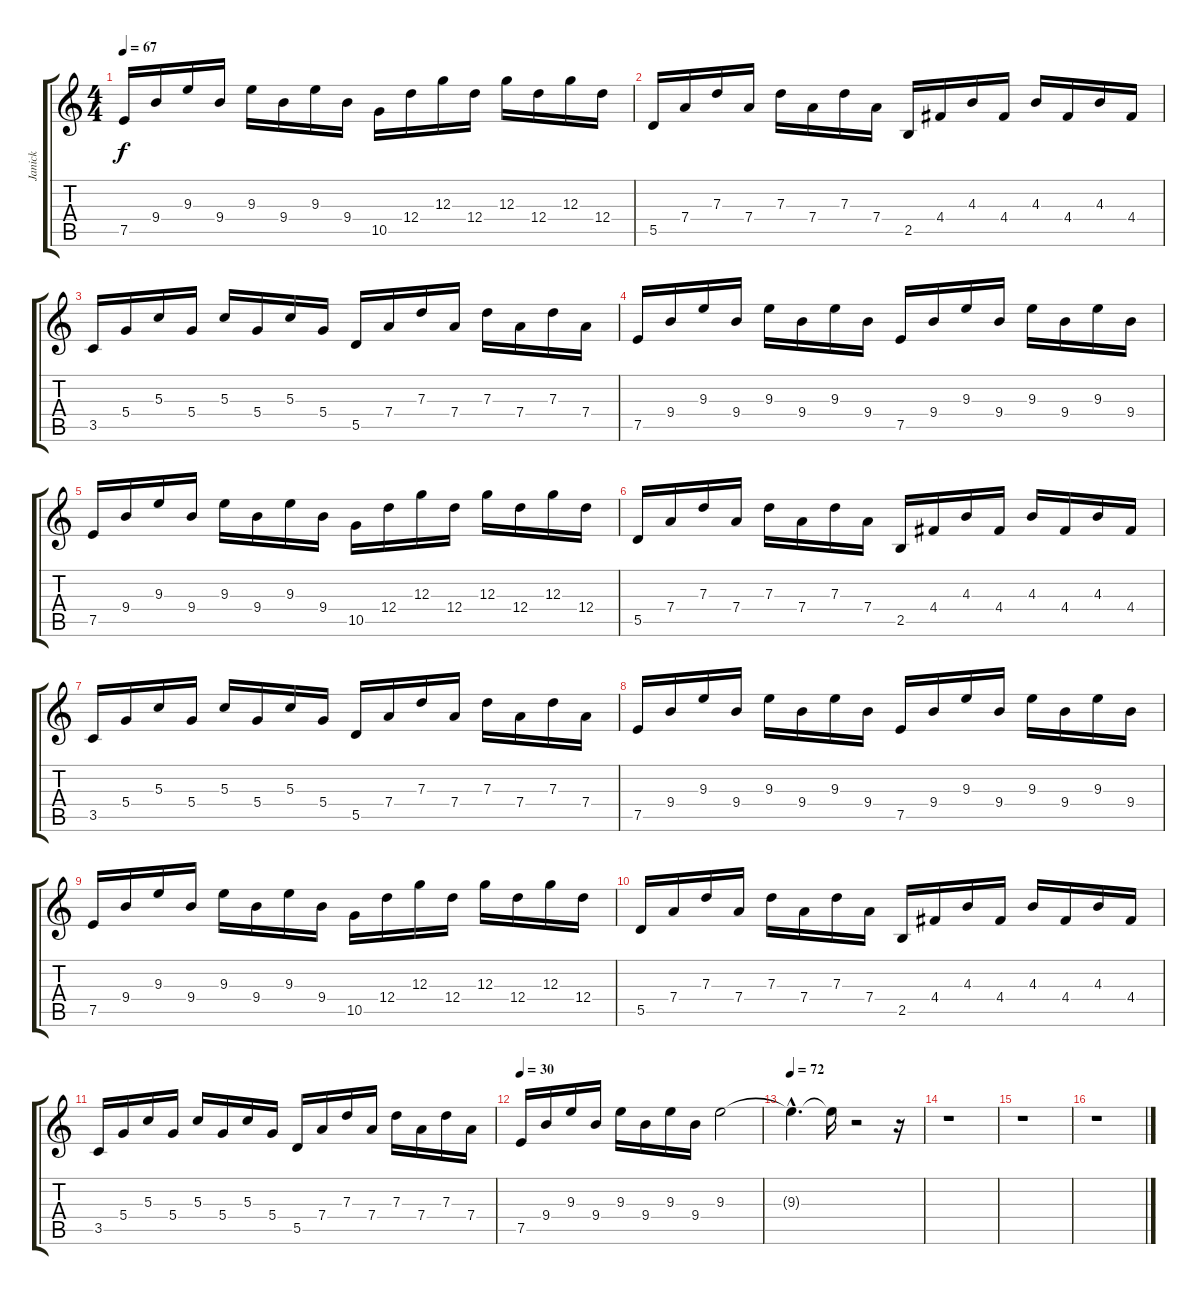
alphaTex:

\track ("Janick" "Janick") {instrument acousticguitarnylon}
\staff {score tabs}
\tuning (E4 B3 G3 D3 A2 E2) {hide}
\ts (4 4)
\tempo 67
\clef g2
\ks c
7.5.16{dy f} 9.4.16 9.3.16 9.4.16 9.3.16 9.4.16 9.3.16 9.4.16 10.5.16 12.4.16 12.3.16 12.4.16 12.3.16 12.4.16 12.3.16 12.4.16 |
5.5.16 7.4.16 7.3.16 7.4.16 7.3.16 7.4.16 7.3.16 7.4.16 2.5.16 4.4.16 4.3.16 4.4.16 4.3.16 4.4.16 4.3.16 4.4.16 |
3.5.16 5.4.16 5.3.16 5.4.16 5.3.16 5.4.16 5.3.16 5.4.16 5.5.16 7.4.16 7.3.16 7.4.16 7.3.16 7.4.16 7.3.16 7.4.16 |
7.5.16 9.4.16 9.3.16 9.4.16 9.3.16 9.4.16 9.3.16 9.4.16 7.5.16 9.4.16 9.3.16 9.4.16 9.3.16 9.4.16 9.3.16 9.4.16 |
7.5.16 9.4.16 9.3.16 9.4.16 9.3.16 9.4.16 9.3.16 9.4.16 10.5.16 12.4.16 12.3.16 12.4.16 12.3.16 12.4.16 12.3.16 12.4.16 |
5.5.16 7.4.16 7.3.16 7.4.16 7.3.16 7.4.16 7.3.16 7.4.16 2.5.16 4.4.16 4.3.16 4.4.16 4.3.16 4.4.16 4.3.16 4.4.16 |
3.5.16 5.4.16 5.3.16 5.4.16 5.3.16 5.4.16 5.3.16 5.4.16 5.5.16 7.4.16 7.3.16 7.4.16 7.3.16 7.4.16 7.3.16 7.4.16 |
7.5.16 9.4.16 9.3.16 9.4.16 9.3.16 9.4.16 9.3.16 9.4.16 7.5.16 9.4.16 9.3.16 9.4.16 9.3.16 9.4.16 9.3.16 9.4.16 |
7.5.16 9.4.16 9.3.16 9.4.16 9.3.16 9.4.16 9.3.16 9.4.16 10.5.16 12.4.16 12.3.16 12.4.16 12.3.16 12.4.16 12.3.16 12.4.16 |
5.5.16 7.4.16 7.3.16 7.4.16 7.3.16 7.4.16 7.3.16 7.4.16 2.5.16 4.4.16 4.3.16 4.4.16 4.3.16 4.4.16 4.3.16 4.4.16 |
3.5.16 5.4.16 5.3.16 5.4.16 5.3.16 5.4.16 5.3.16 5.4.16 5.5.16 7.4.16 7.3.16 7.4.16 7.3.16 7.4.16 7.3.16 7.4.16 |
\tempo 30
7.5.16 9.4.16 9.3.16 9.4.16 9.3.16 9.4.16 9.3.16 9.4.16 9.3.2 |
\tempo 72
9.3{hac t}.4{d} 9.3{t}.16 r.2 r.16 |
r.1 |
r.1 |
r.1
